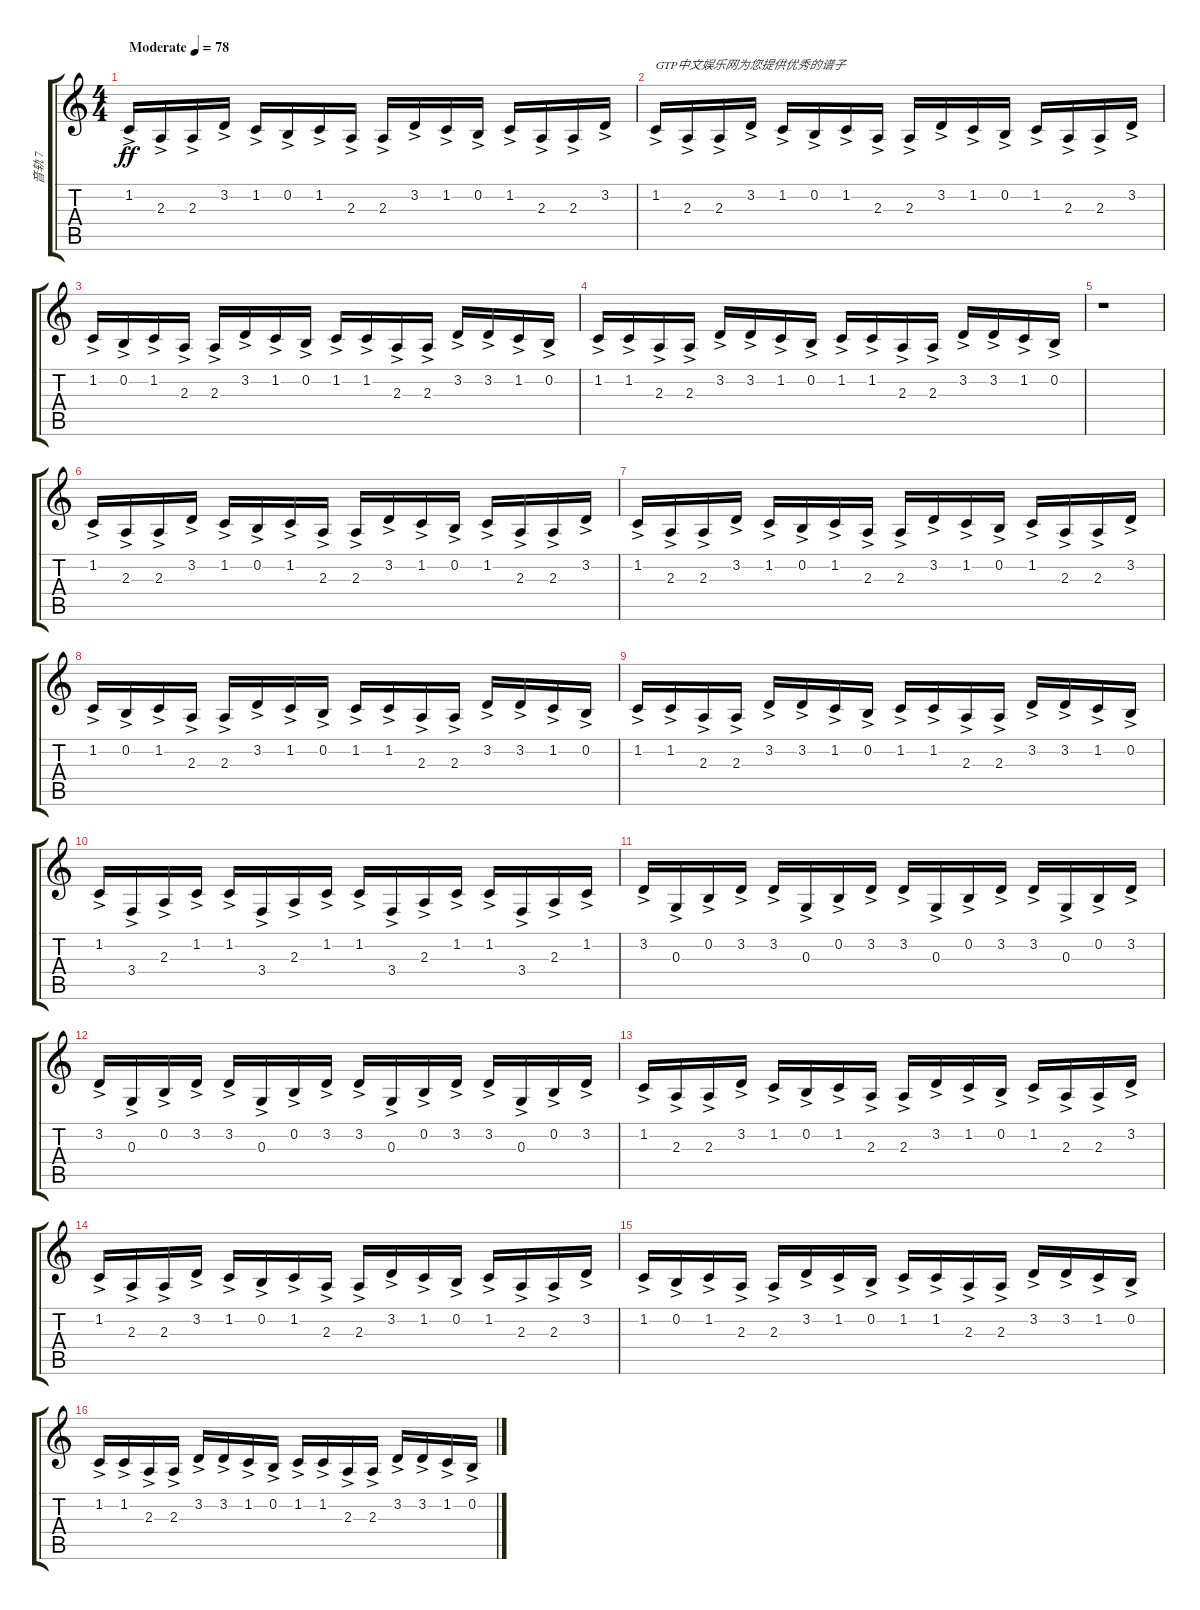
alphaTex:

\track ("音轨 7" "音轨 7") {instrument electricpiano1}
\staff {score tabs}
\tuning (E4 B3 G3 D3 A2 E2) {hide}
\ts (4 4)
\tempo (78 "Moderate")
\clef g2
\ks c
1.2{ac}.16{dy ff instrument electricpiano1} 2.3{ac}.16 2.3{ac}.16 3.2{ac}.16 1.2{ac}.16 0.2{ac}.16 1.2{ac}.16 2.3{ac}.16 2.3{ac}.16 3.2{ac}.16 1.2{ac}.16 0.2{ac}.16 1.2{ac}.16 2.3{ac}.16 2.3{ac}.16 3.2{ac}.16 |
1.2{ac}.16{txt "GTP中文娱乐网为您提供优秀的谱子"} 2.3{ac}.16 2.3{ac}.16 3.2{ac}.16 1.2{ac}.16 0.2{ac}.16 1.2{ac}.16 2.3{ac}.16 2.3{ac}.16 3.2{ac}.16 1.2{ac}.16 0.2{ac}.16 1.2{ac}.16 2.3{ac}.16 2.3{ac}.16 3.2{ac}.16 |
1.2{ac}.16 0.2{ac}.16 1.2{ac}.16 2.3{ac}.16 2.3{ac}.16 3.2{ac}.16 1.2{ac}.16 0.2{ac}.16 1.2{ac}.16 1.2{ac}.16 2.3{ac}.16 2.3{ac}.16 3.2{ac}.16 3.2{ac}.16 1.2{ac}.16 0.2{ac}.16 |
1.2{ac}.16 1.2{ac}.16 2.3{ac}.16 2.3{ac}.16 3.2{ac}.16 3.2{ac}.16 1.2{ac}.16 0.2{ac}.16 1.2{ac}.16 1.2{ac}.16 2.3{ac}.16 2.3{ac}.16 3.2{ac}.16 3.2{ac}.16 1.2{ac}.16 0.2{ac}.16 |
r.1 |
1.2{ac}.16 2.3{ac}.16 2.3{ac}.16 3.2{ac}.16 1.2{ac}.16 0.2{ac}.16 1.2{ac}.16 2.3{ac}.16 2.3{ac}.16 3.2{ac}.16 1.2{ac}.16 0.2{ac}.16 1.2{ac}.16 2.3{ac}.16 2.3{ac}.16 3.2{ac}.16 |
1.2{ac}.16 2.3{ac}.16 2.3{ac}.16 3.2{ac}.16 1.2{ac}.16 0.2{ac}.16 1.2{ac}.16 2.3{ac}.16 2.3{ac}.16 3.2{ac}.16 1.2{ac}.16 0.2{ac}.16 1.2{ac}.16 2.3{ac}.16 2.3{ac}.16 3.2{ac}.16 |
1.2{ac}.16 0.2{ac}.16 1.2{ac}.16 2.3{ac}.16 2.3{ac}.16 3.2{ac}.16 1.2{ac}.16 0.2{ac}.16 1.2{ac}.16 1.2{ac}.16 2.3{ac}.16 2.3{ac}.16 3.2{ac}.16 3.2{ac}.16 1.2{ac}.16 0.2{ac}.16 |
1.2{ac}.16 1.2{ac}.16 2.3{ac}.16 2.3{ac}.16 3.2{ac}.16 3.2{ac}.16 1.2{ac}.16 0.2{ac}.16 1.2{ac}.16 1.2{ac}.16 2.3{ac}.16 2.3{ac}.16 3.2{ac}.16 3.2{ac}.16 1.2{ac}.16 0.2{ac}.16 |
1.2{ac}.16 3.4{ac}.16 2.3{ac}.16 1.2{ac}.16 1.2{ac}.16 3.4{ac}.16 2.3{ac}.16 1.2{ac}.16 1.2{ac}.16 3.4{ac}.16 2.3{ac}.16 1.2{ac}.16 1.2{ac}.16 3.4{ac}.16 2.3{ac}.16 1.2{ac}.16 |
3.2{ac}.16 0.3{ac}.16 0.2{ac}.16 3.2{ac}.16 3.2{ac}.16 0.3{ac}.16 0.2{ac}.16 3.2{ac}.16 3.2{ac}.16 0.3{ac}.16 0.2{ac}.16 3.2{ac}.16 3.2{ac}.16 0.3{ac}.16 0.2{ac}.16 3.2{ac}.16 |
3.2{ac}.16 0.3{ac}.16 0.2{ac}.16 3.2{ac}.16 3.2{ac}.16 0.3{ac}.16 0.2{ac}.16 3.2{ac}.16 3.2{ac}.16 0.3{ac}.16 0.2{ac}.16 3.2{ac}.16 3.2{ac}.16 0.3{ac}.16 0.2{ac}.16 3.2{ac}.16 |
1.2{ac}.16 2.3{ac}.16 2.3{ac}.16 3.2{ac}.16 1.2{ac}.16 0.2{ac}.16 1.2{ac}.16 2.3{ac}.16 2.3{ac}.16 3.2{ac}.16 1.2{ac}.16 0.2{ac}.16 1.2{ac}.16 2.3{ac}.16 2.3{ac}.16 3.2{ac}.16 |
1.2{ac}.16 2.3{ac}.16 2.3{ac}.16 3.2{ac}.16 1.2{ac}.16 0.2{ac}.16 1.2{ac}.16 2.3{ac}.16 2.3{ac}.16 3.2{ac}.16 1.2{ac}.16 0.2{ac}.16 1.2{ac}.16 2.3{ac}.16 2.3{ac}.16 3.2{ac}.16 |
1.2{ac}.16 0.2{ac}.16 1.2{ac}.16 2.3{ac}.16 2.3{ac}.16 3.2{ac}.16 1.2{ac}.16 0.2{ac}.16 1.2{ac}.16 1.2{ac}.16 2.3{ac}.16 2.3{ac}.16 3.2{ac}.16 3.2{ac}.16 1.2{ac}.16 0.2{ac}.16 |
1.2{ac}.16 1.2{ac}.16 2.3{ac}.16 2.3{ac}.16 3.2{ac}.16 3.2{ac}.16 1.2{ac}.16 0.2{ac}.16 1.2{ac}.16 1.2{ac}.16 2.3{ac}.16 2.3{ac}.16 3.2{ac}.16 3.2{ac}.16 1.2{ac}.16 0.2{ac}.16
